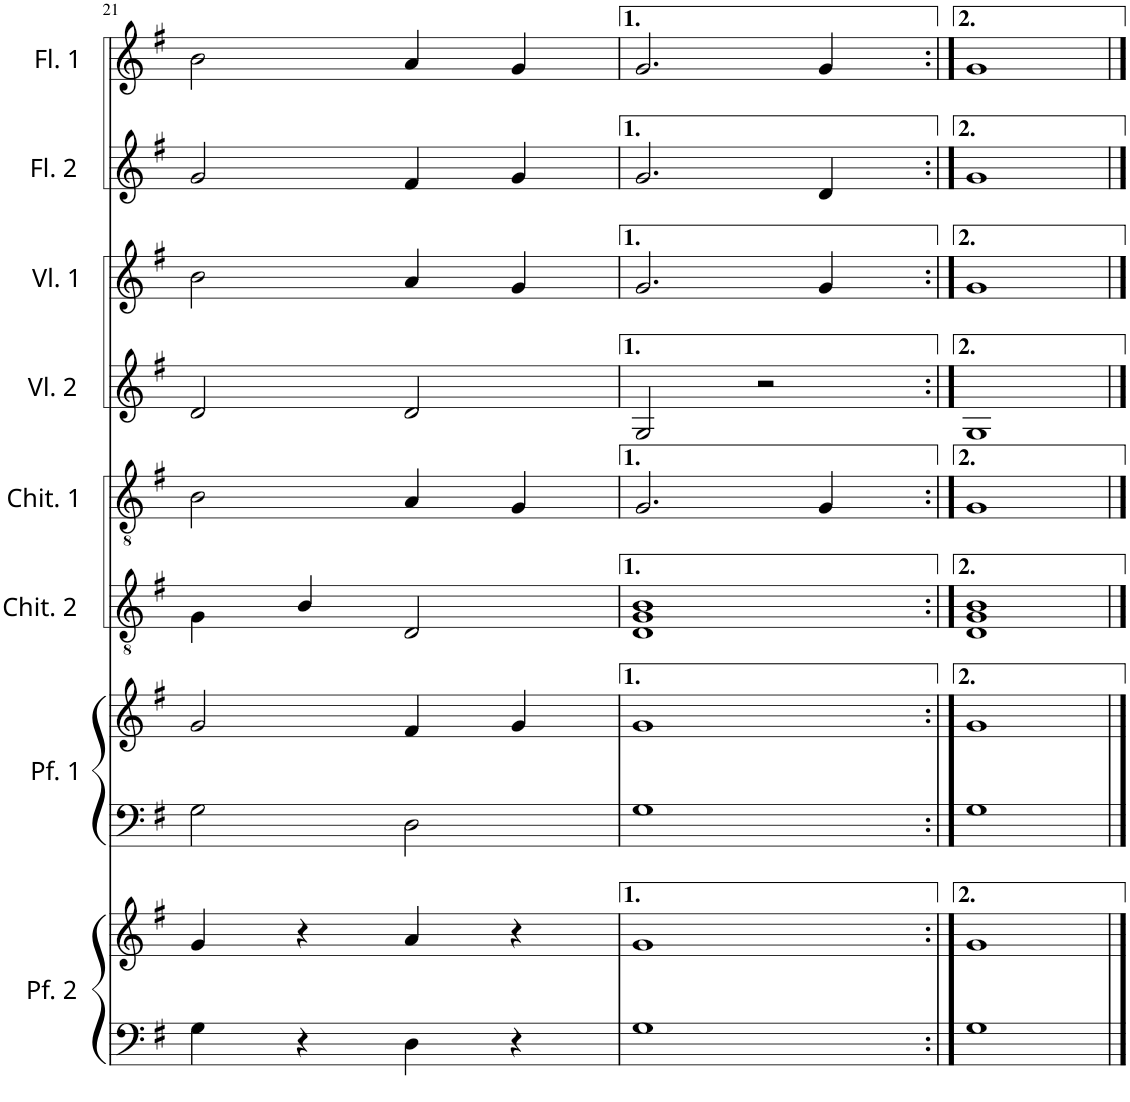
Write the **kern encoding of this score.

**kern	**kern	**kern	**kern	**kern	**kern	**kern	**kern	**kern	**kern
*part8	*part8	*part7	*part7	*part6	*part5	*part4	*part3	*part2	*part1
*staff10	*staff9	*staff8	*staff7	*staff6	*staff5	*staff4	*staff3	*staff2	*staff1
*I"Pianoforte 2	*	*I"Pianoforte 1	*	*I"Chitarra 2	*I"Chitarra 1	*I"Violino 2	*I"Violino 1	*I"Flauto 2	*I"Flauto 1
*I'Pf. 2	*	*I'Pf. 1	*	*I'Chit. 2	*I'Chit. 1	*I'Vl. 2	*I'Vl. 1	*I'Fl. 2	*I'Fl. 1
!!LO:PB:g=z
*clefF4	*clefG2	*clefF4	*clefG2	*clefGv2	*clefGv2	*clefG2	*clefG2	*clefG2	*clefG2
*k[f#]	*k[f#]	*k[f#]	*k[f#]	*k[f#]	*k[f#]	*k[f#]	*k[f#]	*k[f#]	*k[f#]
*M4/4	*M4/4	*M4/4	*M4/4	*M4/4	*M4/4	*M4/4	*M4/4	*M4/4	*M4/4
=21	=21	=21	=21	=21	=21	=21	=21	=21	=21
4G\	4g/	2G\	2g/	4G\	2B\	2d/	2b\	2g/	2b\
4r	4r	.	.	4B/	.	.	.	.	.
4D\	4a/	2D\	4f#/	2D/	4A/	2d/	4a/	4f#/	4a/
4r	4r	.	4g/	.	4G/	.	4g/	4g/	4g/
=22	=22	=22	=22	=22	=22	=22	=22	=22	=22
1G	1g	1G	1g	1D 1G 1B	2.G/	2G/	2.g/	2.g/	2.g/
.	.	.	.	.	.	2r	.	.	.
.	.	.	.	.	4G/	.	4g/	4d/	4g/
=23:|!	=23:|!	=23:|!	=23:|!	=23:|!	=23:|!	=23:|!	=23:|!	=23:|!	=23:|!
1G	1g	1G	1g	1D 1G 1B	1G	1G	1g	1g	1g
==	==	==	==	==	==	==	==	==	==
*-	*-	*-	*-	*-	*-	*-	*-	*-	*-
